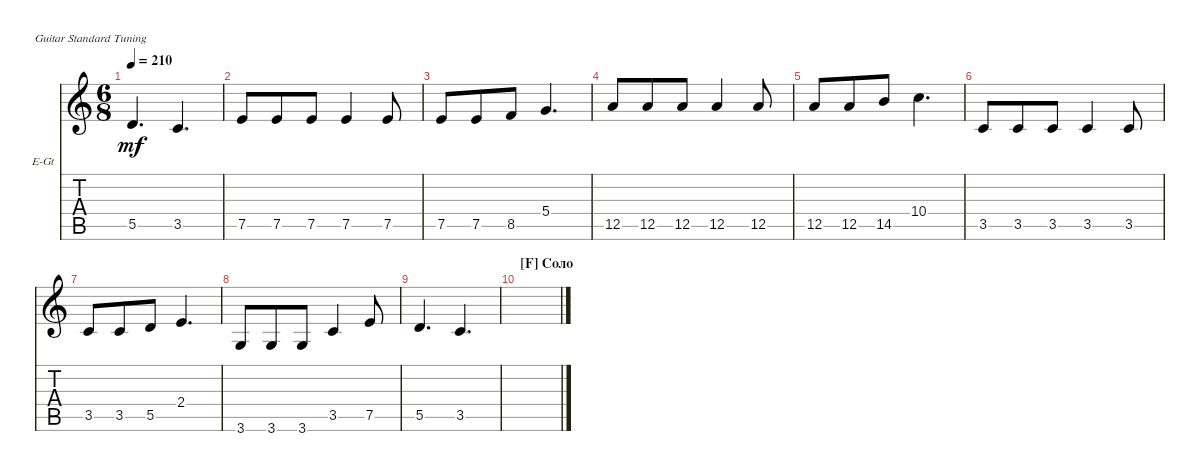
\defaultSystemsLayout 4
\bracketExtendMode nobrackets
\firstSystemTrackNameOrientation horizontal
\otherSystemsTrackNameOrientation horizontal
\track ("Голос" "E-Gt") {instrument electricguitarclean}
\staff {score tabs}
\tuning (E4 B3 G3 D3 A2 E2)
\ts (6 8)
\tempo 210
\clef g2
\ks c
5.5.4{d dy mf} 3.5.4{d} |
7.5.8 7.5.8 7.5.8 7.5.4 7.5.8 |
7.5.8 7.5.8 8.5.8 5.4.4{d} |
12.5.8 12.5.8 12.5.8 12.5.4 12.5.8 |
12.5.8 12.5.8 14.5.8 10.4.4{d} |
3.5.8 3.5.8 3.5.8 3.5.4 3.5.8 |
3.5.8 3.5.8 5.5.8 2.4.4{d} |
3.6.8 3.6.8 3.6.8 3.5.4 7.5.8 |
5.5.4{d} 3.5.4{d} |
\section ("F" "Соло")
